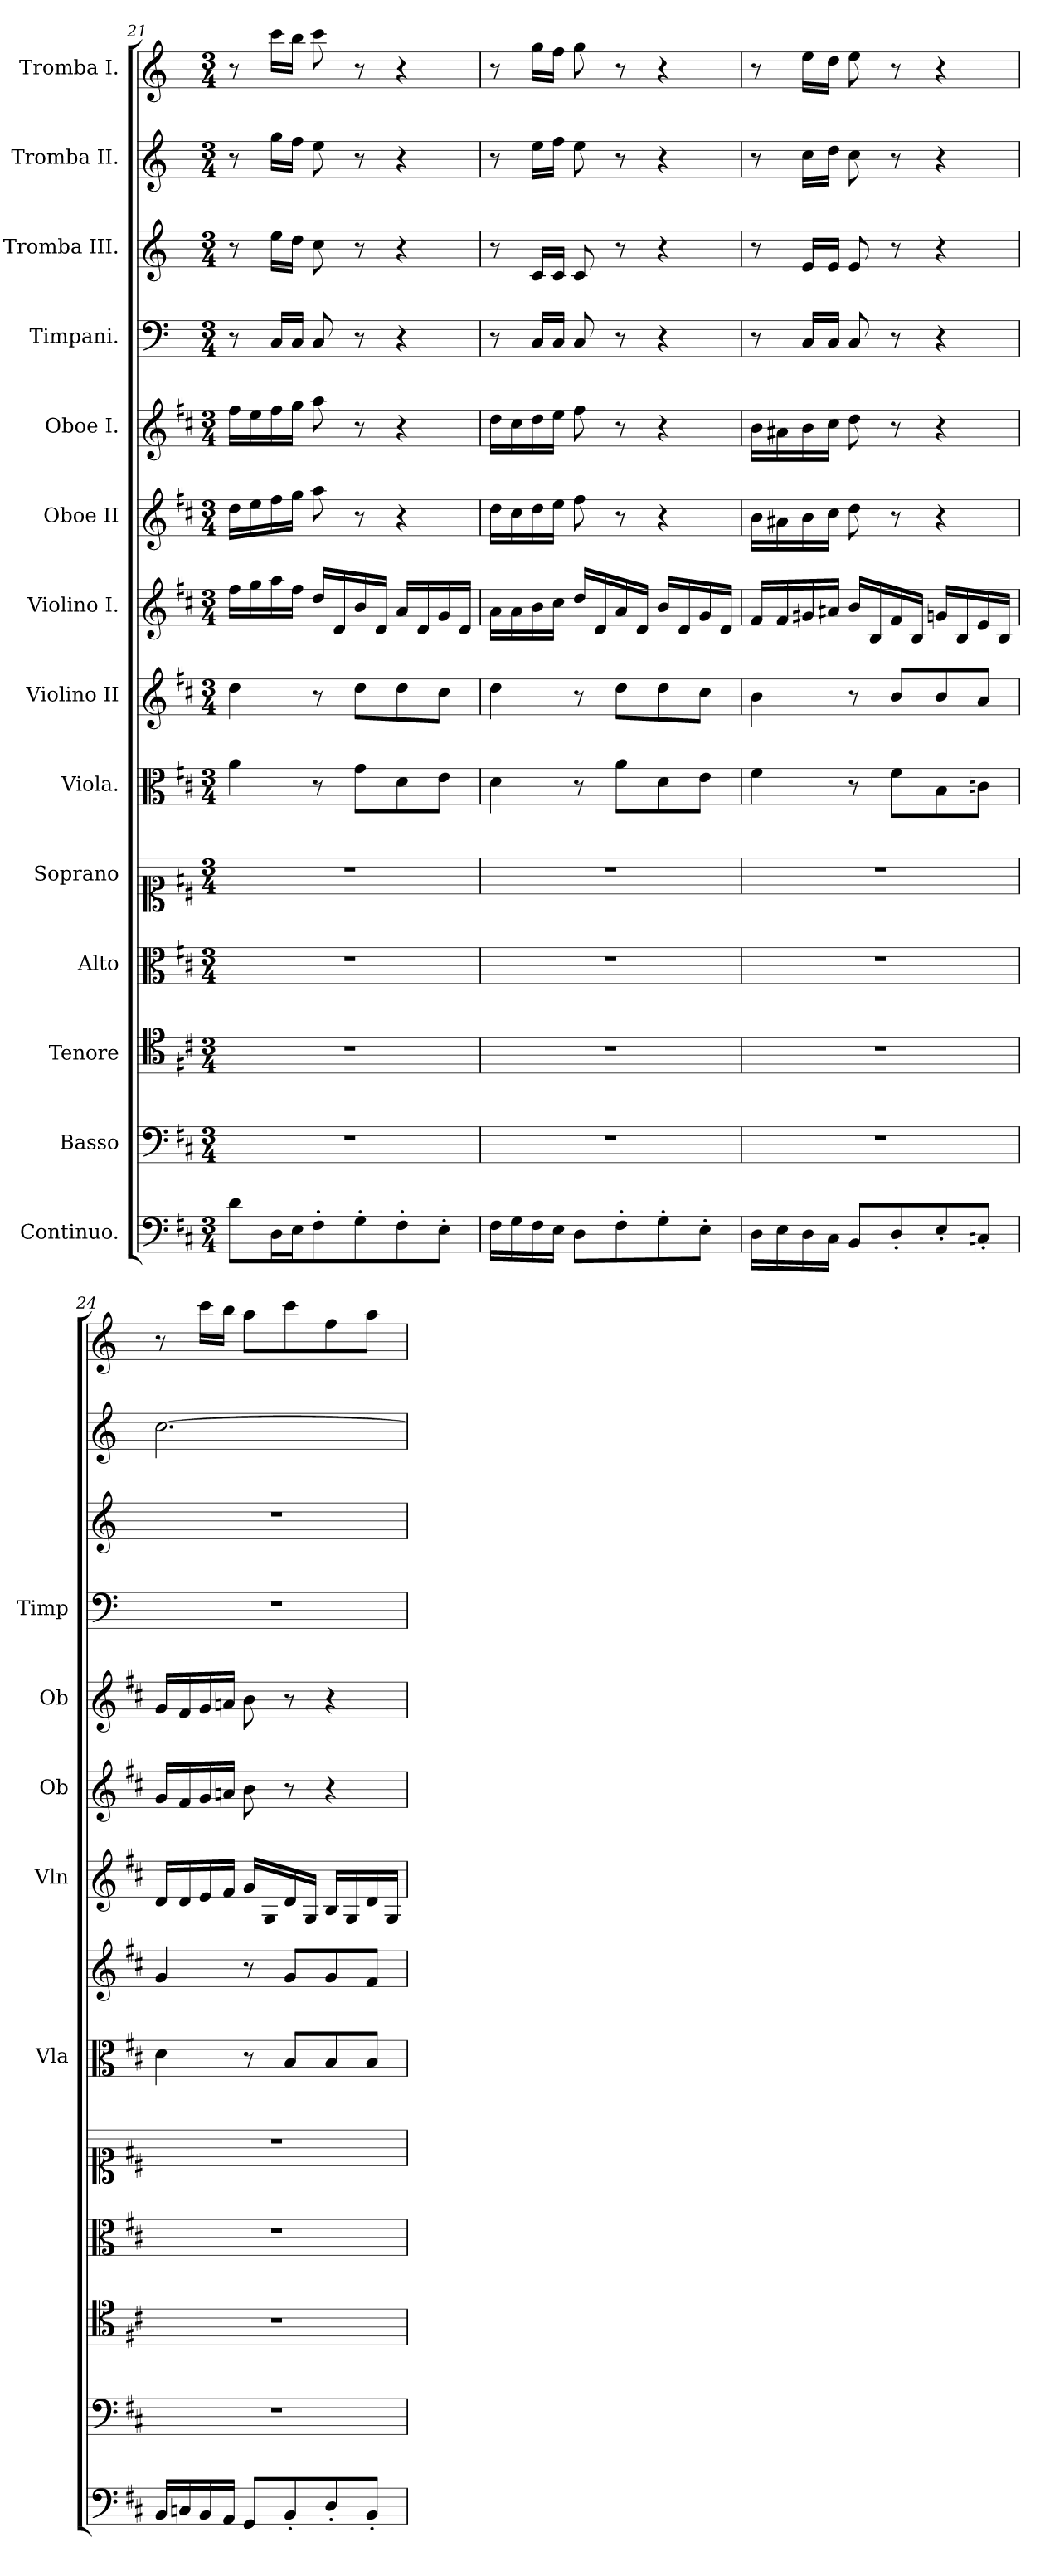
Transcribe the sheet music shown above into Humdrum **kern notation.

**kern	**kern	**kern	**kern	**kern	**kern	**kern	**kern	**kern	**kern	**kern	**kern	**kern	**kern
*part14	*part13	*part12	*part11	*part10	*part9	*part8	*part7	*part6	*part5	*part4	*part3	*part2	*part1
*staff14	*staff13	*staff12	*staff11	*staff10	*staff9	*staff8	*staff7	*staff6	*staff5	*staff4	*staff3	*staff2	*staff1
*I"Continuo.	*I"Basso	*I"Tenore	*I"Alto	*I"Soprano	*I"Viola.	*I"Violino II	*I"Violino I.	*I"Oboe II	*I"Oboe I.	*I"Timpani.	*I"Tromba III.	*I"Tromba II.	*I"Tromba I.
*	*	*	*	*	*I'Vla	*	*I'Vln	*I'Ob	*I'Ob	*I'Timp	*	*	*
*clefF4	*clefF4	*clefC4	*clefC3	*clefC1	*clefC3	*clefG2	*clefG2	*clefG2	*clefG2	*clefF4	*clefG2	*clefG2	*clefG2
*	*	*	*	*	*	*	*	*	*	*ITrd-1c-2	*ITrd-1c-2	*ITrd-1c-2	*ITrd-1c-2
*k[f#c#]	*k[f#c#]	*k[f#c#]	*k[f#c#]	*k[f#c#]	*k[f#c#]	*k[f#c#]	*k[f#c#]	*k[f#c#]	*k[f#c#]	*k[f#c#]	*k[f#c#]	*k[f#c#]	*k[f#c#]
*M3/4	*M3/4	*M3/4	*M3/4	*M3/4	*M3/4	*M3/4	*M3/4	*M3/4	*M3/4	*M3/4	*M3/4	*M3/4	*M3/4
=21	=21	=21	=21	=21	=21	=21	=21	=21	=21	=21	=21	=21	=21
8d\L	2.r	2.r	2.r	2.r	4a\	4dd\	16ff#\LL	16dd\LL	16ff#\LL	8r	8r	8r	8r
.	.	.	.	.	.	.	16gg\	16ee\	16ee\	.	.	.	.
16D\L	.	.	.	.	.	.	16aa\	16ff#\	16ff#\	16D/LL	16ff#\LL	16aa\LL	16ddd\LL
16E\J	.	.	.	.	.	.	16ff#\JJ	16gg\JJ	16gg\JJ	16D/JJ	16ee\JJ	16gg\JJ	16ccc#\JJ
8F#'\	.	.	.	.	8r	8r	16dd/LL	8aa\	8aa\	8D/	8dd\	8ff#\	8ddd\
.	.	.	.	.	.	.	16d/	.	.	.	.	.	.
8G'\	.	.	.	.	8g\L	8dd\L	16b/	8r	8r	8r	8r	8r	8r
.	.	.	.	.	.	.	16d/JJ	.	.	.	.	.	.
8F#'\	.	.	.	.	8d\	8dd\	16a/LL	4r	4r	4r	4r	4r	4r
.	.	.	.	.	.	.	16d/	.	.	.	.	.	.
8E'\J	.	.	.	.	8e\J	8cc#\J	16g/	.	.	.	.	.	.
.	.	.	.	.	.	.	16d/JJ	.	.	.	.	.	.
!!LO:PB:g=z
=22	=22	=22	=22	=22	=22	=22	=22	=22	=22	=22	=22	=22	=22
16F#\LL	2.r	2.r	2.r	2.r	4d\	4dd\	16a\LL	16dd\LL	16dd\LL	8r	8r	8r	8r
16G\	.	.	.	.	.	.	16a\	16cc#\	16cc#\	.	.	.	.
16F#\	.	.	.	.	.	.	16b\	16dd\	16dd\	16D/LL	16d/LL	16ff#\LL	16aa\LL
16E\JJ	.	.	.	.	.	.	16cc#\JJ	16ee\JJ	16ee\JJ	16D/JJ	16d/JJ	16gg\JJ	16gg\JJ
8D\L	.	.	.	.	8r	8r	16dd/LL	8ff#\	8ff#\	8D/	8d/	8ff#\	8aa\
.	.	.	.	.	.	.	16d/	.	.	.	.	.	.
8F#'\	.	.	.	.	8a\L	8dd\L	16a/	8r	8r	8r	8r	8r	8r
.	.	.	.	.	.	.	16d/JJ	.	.	.	.	.	.
8G'\	.	.	.	.	8d\	8dd\	16b/LL	4r	4r	4r	4r	4r	4r
.	.	.	.	.	.	.	16d/	.	.	.	.	.	.
8E'\J	.	.	.	.	8e\J	8cc#\J	16g/	.	.	.	.	.	.
.	.	.	.	.	.	.	16d/JJ	.	.	.	.	.	.
=23	=23	=23	=23	=23	=23	=23	=23	=23	=23	=23	=23	=23	=23
16D\LL	2.r	2.r	2.r	2.r	4f#\	4b\	16f#/LL	16b\LL	16b\LL	8r	8r	8r	8r
16E\	.	.	.	.	.	.	16f#/	16a#X\	16a#X\	.	.	.	.
16D\	.	.	.	.	.	.	16g#X/	16b\	16b\	16D/LL	16f#/LL	16dd\LL	16ff#\LL
16C#\JJ	.	.	.	.	.	.	16a#X/JJ	16cc#\JJ	16cc#\JJ	16D/JJ	16f#/JJ	16ee\JJ	16ee\JJ
8BB/L	.	.	.	.	8r	8r	16b/LL	8dd\	8dd\	8D/	8f#/	8dd\	8ff#\
.	.	.	.	.	.	.	16B/	.	.	.	.	.	.
8D'/	.	.	.	.	8f#\L	8b/L	16f#/	8r	8r	8r	8r	8r	8r
.	.	.	.	.	.	.	16B/JJ	.	.	.	.	.	.
8E'/	.	.	.	.	8B\	8b/	16gn/LL	4r	4r	4r	4r	4r	4r
.	.	.	.	.	.	.	16B/	.	.	.	.	.	.
8Cn'/J	.	.	.	.	8cn\J	8a/J	16e/	.	.	.	.	.	.
.	.	.	.	.	.	.	16B/JJ	.	.	.	.	.	.
=24	=24	=24	=24	=24	=24	=24	=24	=24	=24	=24	=24	=24	=24
16BB/LL	2.r	2.r	2.r	2.r	4d\	4g/	16d/LL	16g/LL	16g/LL	2.r	2.r	[2.dd\	8r
16Cn/	.	.	.	.	.	.	16d/	16f#/	16f#/	.	.	.	.
16BB/	.	.	.	.	.	.	16e/	16g/	16g/	.	.	.	16ddd\LL
16AA/JJ	.	.	.	.	.	.	16f#/JJ	16an/JJ	16an/JJ	.	.	.	16ccc#\JJ
8GG/L	.	.	.	.	8r	8r	16g/LL	8b\	8b\	.	.	.	8bb\L
.	.	.	.	.	.	.	16G/	.	.	.	.	.	.
8BB'/	.	.	.	.	8B/L	8g/L	16d/	8r	8r	.	.	.	8ddd\
.	.	.	.	.	.	.	16G/JJ	.	.	.	.	.	.
8D'/	.	.	.	.	8B/	8g/	16B/LL	4r	4r	.	.	.	8gg\
.	.	.	.	.	.	.	16G/	.	.	.	.	.	.
8BB'/J	.	.	.	.	8B/J	8f#/J	16d/	.	.	.	.	.	8bb\J
.	.	.	.	.	.	.	16G/JJ	.	.	.	.	.	.
=	=	=	=	=	=	=	=	=	=	=	=	=	=
*-	*-	*-	*-	*-	*-	*-	*-	*-	*-	*-	*-	*-	*-
